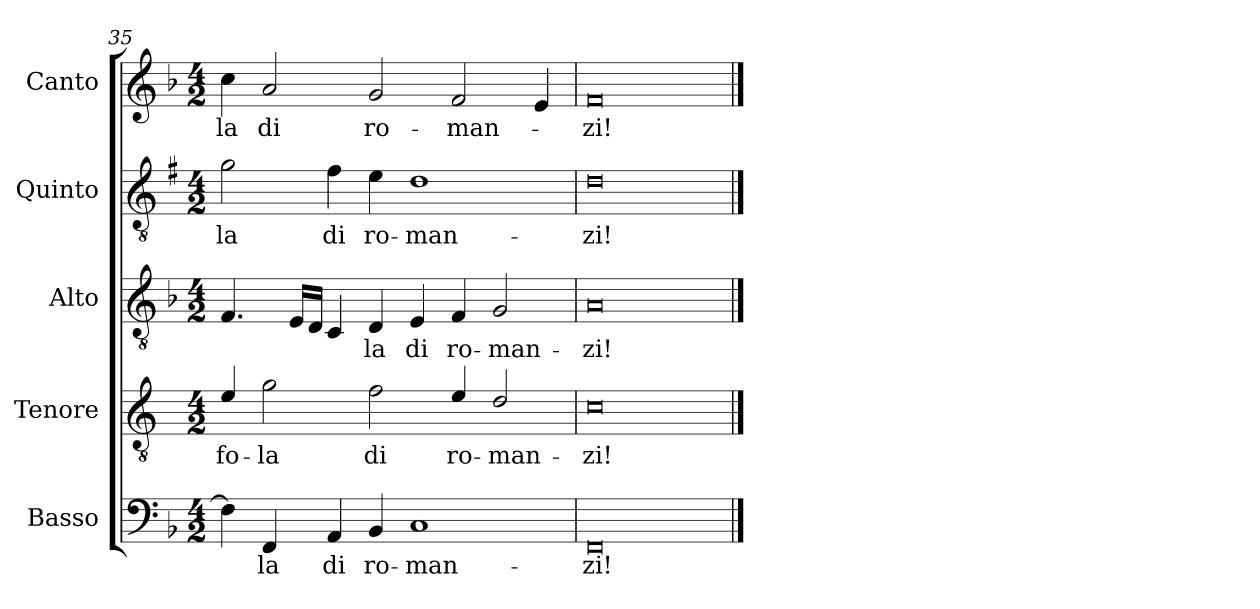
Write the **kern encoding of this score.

**kern	**text	**kern	**text	**kern	**text	**kern	**text	**kern	**text
*part5	*part5	*part4	*part4	*part3	*part3	*part2	*part2	*part1	*part1
*staff5	*staff5	*staff4	*staff4	*staff3	*staff3	*staff2	*staff2	*staff1	*staff1
*I"Basso	*	*I"Tenore	*	*I"Alto	*	*I"Quinto	*	*I"Canto	*
*I'B	*	*I'T	*	*I'A	*	*	*	*I'C	*
*clefF4	*	*clefGv2	*	*clefGv2	*	*clefGv2	*	*clefG2	*
*	*	*ITrd4c7	*	*	*	*ITrd1c2	*	*	*
*k[b-]	*	*k[b-]	*	*k[b-]	*	*k[b-]	*	*k[b-]	*
*F:	*	*F:	*	*F:	*	*F:	*	*F:	*
*M4/2	*	*M4/2	*	*M4/2	*	*M4/2	*	*M4/2	*
=35	=35	=35	=35	=35	=35	=35	=35	=35	=35
!	!	!	!LO:LY:b	!	!	!	!LO:LY:b	!	!LO:LY:b
4F\]	.	4A/	fo-	4.F/	.	2f\	-la	4cc\	-la
!	!LO:LY:b	!	!LO:LY:b	!	!	!	!	!	!LO:LY:b
4FF/	-la	2c\	-la	.	.	.	.	2a/	di
.	.	.	.	16E/LL	.	.	.	.	.
.	.	.	.	16D/JJ	.	.	.	.	.
!	!LO:LY:b	!	!	!	!	!	!LO:LY:b	!	!
4AA/	di	.	.	4C/	.	4e\	di	.	.
!	!LO:LY:b	!	!LO:LY:b	!	!LO:LY:b	!	!LO:LY:b	!	!LO:LY:b
4BB-/	ro-	2B-\	di	4D/	-la	4d\	ro-	2g/	ro-
!	!LO:LY:b	!	!	!	!LO:LY:b	!	!LO:LY:b	!	!
1C	-man-	.	.	4E/	di	1c	-man-	.	.
!	!	!	!LO:LY:b	!	!LO:LY:b	!	!	!	!LO:LY:b
.	.	4A/	ro-	4F/	ro-	.	.	2f/	-man-
!	!	!	!LO:LY:b	!	!LO:LY:b	!	!	!	!
.	.	2G/	-man-	2G/	-man-	.	.	.	.
.	.	.	.	.	.	.	.	4e/	.
=36	=36	=36	=36	=36	=36	=36	=36	=36	=36
!	!LO:LY:b	!	!LO:LY:b	!	!LO:LY:b	!	!LO:LY:b	!	!LO:LY:b
0FF	-zi!	0F	-zi!	0A	-zi!	0c	-zi!	0f	-zi!
==	==	==	==	==	==	==	==	==	==
*-	*-	*-	*-	*-	*-	*-	*-	*-	*-
